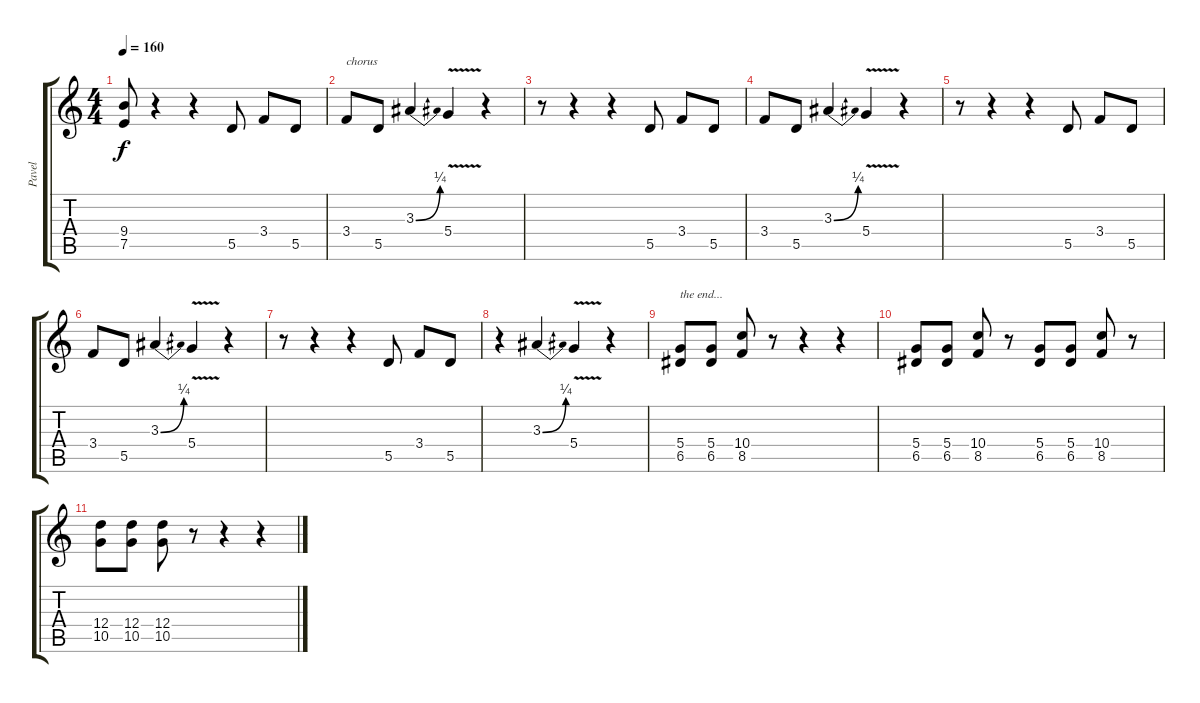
\track ("Pavel" "Pavel") {instrument distortionguitar}
\staff {score tabs}
\tuning (E4 B3 G3 D3 A2 E2) {hide}
\ts (4 4)
\tempo 160
\clef g2
\ks c
(9.4 7.5).8{dy f} r.4 r.4 5.5.8 3.4.8 5.5.8 |
3.4.8{txt "chorus"} 5.5.8 3.3{be (bend 0 0 60 1)}.4 5.4{v}.4 r.4 |
r.8 r.4 r.4 5.5.8 3.4.8 5.5.8 |
3.4.8 5.5.8 3.3{be (bend 0 0 60 1)}.4 5.4{v}.4 r.4 |
r.8 r.4 r.4 5.5.8 3.4.8 5.5.8 |
3.4.8 5.5.8 3.3{be (bend 0 0 60 1)}.4 5.4{v}.4 r.4 |
r.8 r.4 r.4 5.5.8 3.4.8 5.5.8 |
r.4 3.3{be (bend 0 0 60 1)}.4 5.4{v}.4 r.4 |
(5.4 6.5).8{txt "the end..."} (5.4 6.5).8 (10.4 8.5).8 r.8 r.4 r.4 |
(5.4 6.5).8 (5.4 6.5).8 (10.4 8.5).8 r.8 (5.4 6.5).8 (5.4 6.5).8 (10.4 8.5).8 r.8 |
(12.4 10.5).8 (12.4 10.5).8 (12.4 10.5).8 r.8 r.4 r.4
